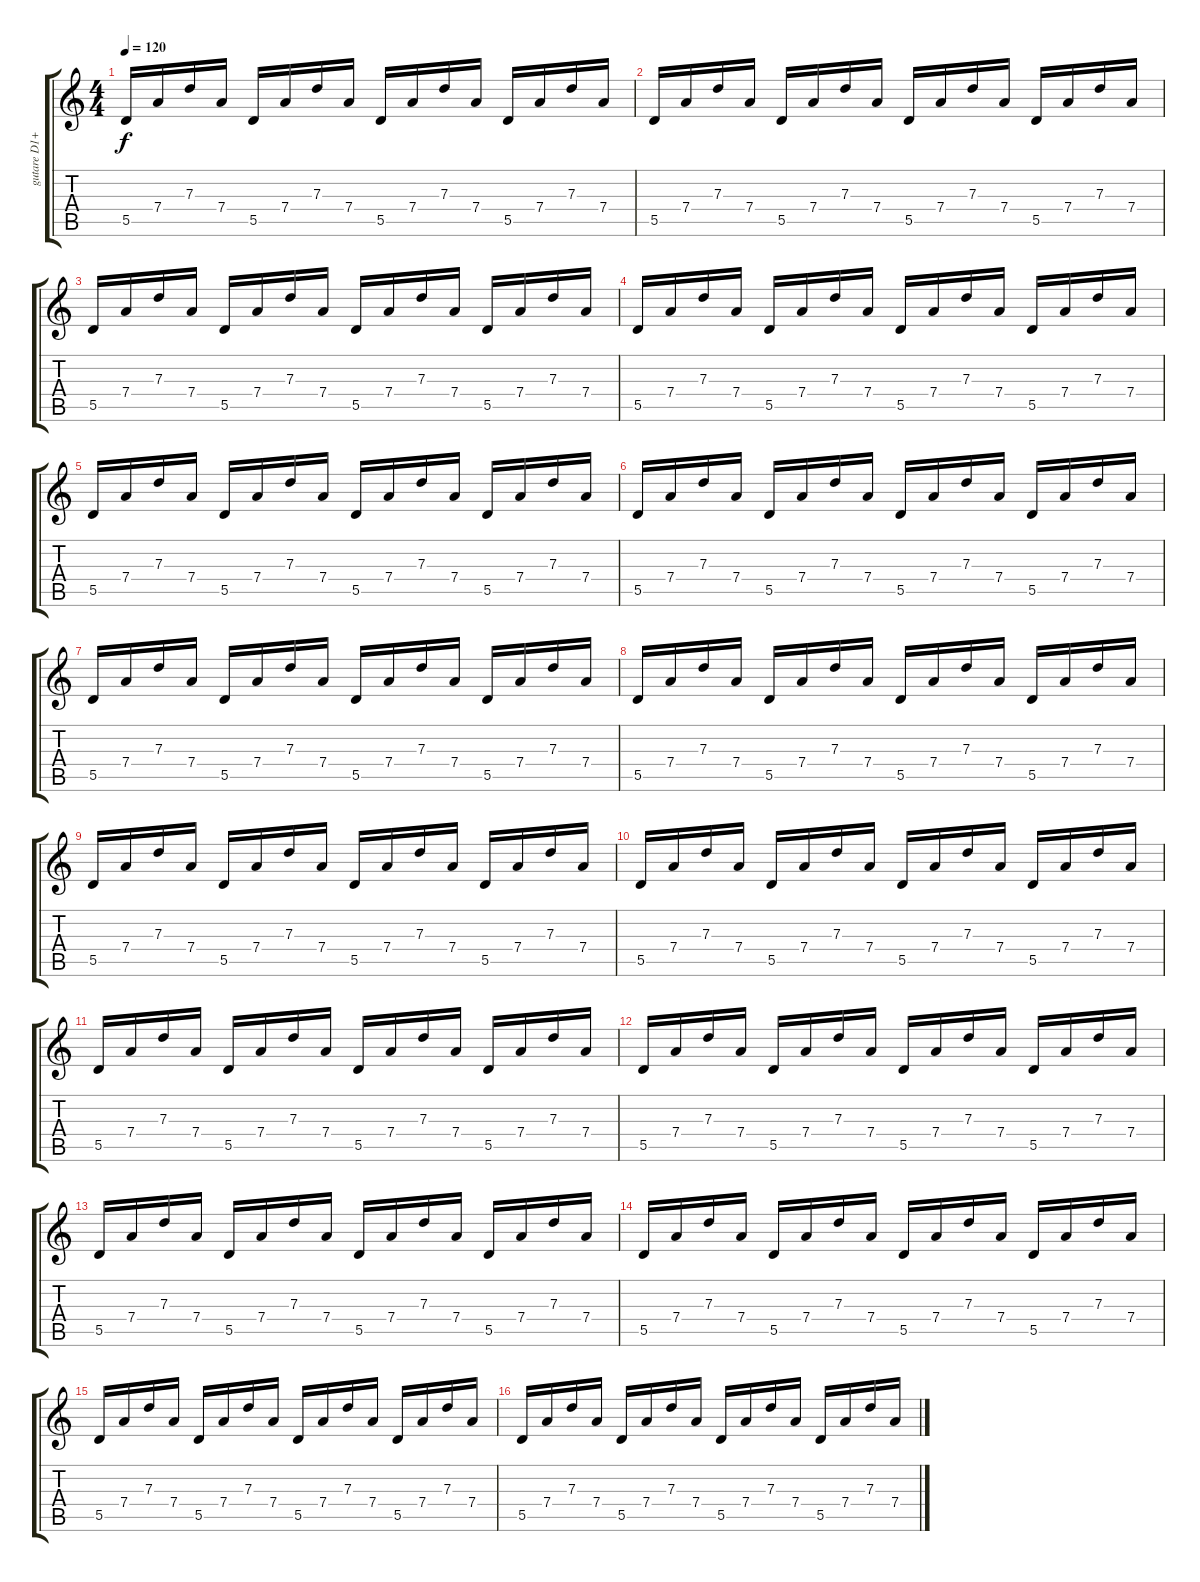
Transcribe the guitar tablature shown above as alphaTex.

\track ("gutare D1+solo" "gutare D1+") {instrument distortionguitar}
\staff {score tabs}
\tuning (E4 B3 G3 D3 A2 E2) {hide}
\ts (4 4)
\tempo 120
\clef g2
\ks c
5.5.16{dy f instrument distortionguitar} 7.4.16 7.3.16 7.4.16 5.5.16 7.4.16 7.3.16 7.4.16 5.5.16 7.4.16 7.3.16 7.4.16 5.5.16 7.4.16 7.3.16 7.4.16 |
5.5.16 7.4.16 7.3.16 7.4.16 5.5.16 7.4.16 7.3.16 7.4.16 5.5.16 7.4.16 7.3.16 7.4.16 5.5.16 7.4.16 7.3.16 7.4.16 |
5.5.16 7.4.16 7.3.16 7.4.16 5.5.16 7.4.16 7.3.16 7.4.16 5.5.16 7.4.16 7.3.16 7.4.16 5.5.16 7.4.16 7.3.16 7.4.16 |
5.5.16 7.4.16 7.3.16 7.4.16 5.5.16 7.4.16 7.3.16 7.4.16 5.5.16 7.4.16 7.3.16 7.4.16 5.5.16 7.4.16 7.3.16 7.4.16 |
5.5.16 7.4.16 7.3.16 7.4.16 5.5.16 7.4.16 7.3.16 7.4.16 5.5.16 7.4.16 7.3.16 7.4.16 5.5.16 7.4.16 7.3.16 7.4.16 |
5.5.16 7.4.16 7.3.16 7.4.16 5.5.16 7.4.16 7.3.16 7.4.16 5.5.16 7.4.16 7.3.16 7.4.16 5.5.16 7.4.16 7.3.16 7.4.16 |
5.5.16 7.4.16 7.3.16 7.4.16 5.5.16 7.4.16 7.3.16 7.4.16 5.5.16 7.4.16 7.3.16 7.4.16 5.5.16 7.4.16 7.3.16 7.4.16 |
5.5.16 7.4.16 7.3.16 7.4.16 5.5.16 7.4.16 7.3.16 7.4.16 5.5.16 7.4.16 7.3.16 7.4.16 5.5.16 7.4.16 7.3.16 7.4.16 |
5.5.16 7.4.16 7.3.16 7.4.16 5.5.16 7.4.16 7.3.16 7.4.16 5.5.16 7.4.16 7.3.16 7.4.16 5.5.16 7.4.16 7.3.16 7.4.16 |
5.5.16 7.4.16 7.3.16 7.4.16 5.5.16 7.4.16 7.3.16 7.4.16 5.5.16 7.4.16 7.3.16 7.4.16 5.5.16 7.4.16 7.3.16 7.4.16 |
5.5.16 7.4.16 7.3.16 7.4.16 5.5.16 7.4.16 7.3.16 7.4.16 5.5.16 7.4.16 7.3.16 7.4.16 5.5.16 7.4.16 7.3.16 7.4.16 |
5.5.16 7.4.16 7.3.16 7.4.16 5.5.16 7.4.16 7.3.16 7.4.16 5.5.16 7.4.16 7.3.16 7.4.16 5.5.16 7.4.16 7.3.16 7.4.16 |
5.5.16 7.4.16 7.3.16 7.4.16 5.5.16 7.4.16 7.3.16 7.4.16 5.5.16 7.4.16 7.3.16 7.4.16 5.5.16 7.4.16 7.3.16 7.4.16 |
5.5.16 7.4.16 7.3.16 7.4.16 5.5.16 7.4.16 7.3.16 7.4.16 5.5.16 7.4.16 7.3.16 7.4.16 5.5.16 7.4.16 7.3.16 7.4.16 |
5.5.16 7.4.16 7.3.16 7.4.16 5.5.16 7.4.16 7.3.16 7.4.16 5.5.16 7.4.16 7.3.16 7.4.16 5.5.16 7.4.16 7.3.16 7.4.16 |
5.5.16 7.4.16 7.3.16 7.4.16 5.5.16 7.4.16 7.3.16 7.4.16 5.5.16 7.4.16 7.3.16 7.4.16 5.5.16 7.4.16 7.3.16 7.4.16
